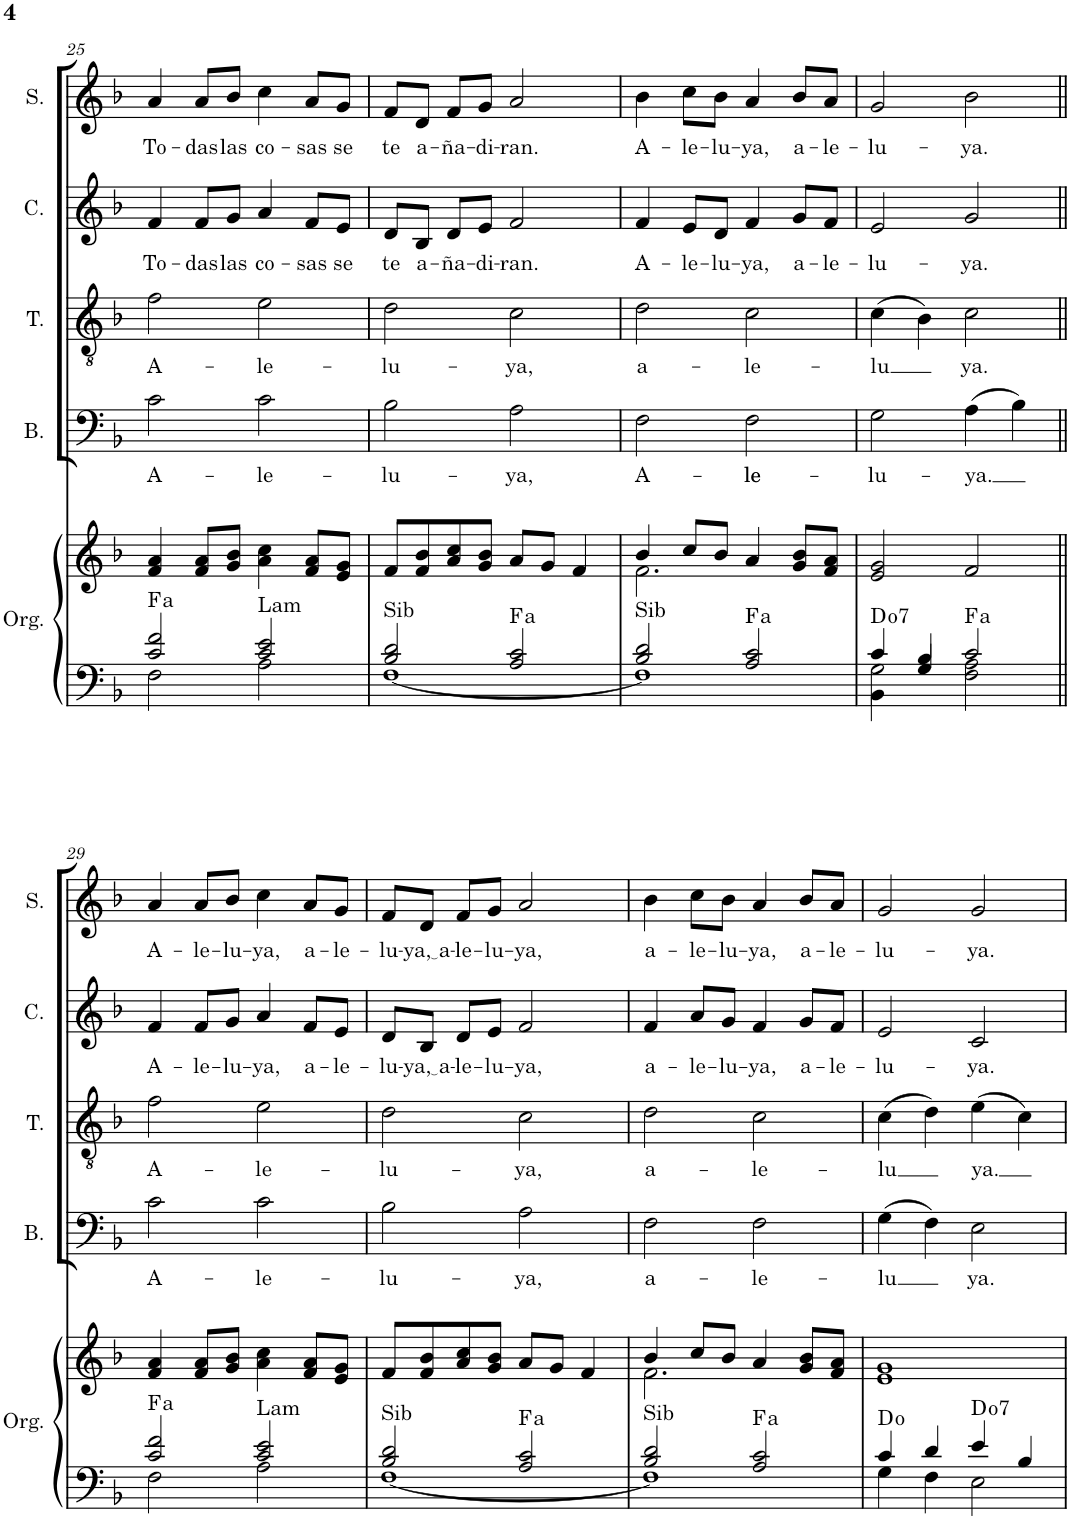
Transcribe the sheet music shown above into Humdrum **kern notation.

**kern	**kern	**harte	**kern	**text	**kern	**text	**kern	**text	**kern	**text
*part5	*part5	*part5	*part4	*part4	*part3	*part3	*part2	*part2	*part1	*part1
*staff6	*staff5	*	*staff4	*staff4	*staff3	*staff3	*staff2	*staff2	*staff1	*staff1
*I"Órgano	*	*	*I"Bajo	*	*I"Tenor	*	*I"Contralto	*	*I"Soprano	*
*	*	*	*I'B.	*	*I'T.	*	*I'C.	*	*I'S.	*
!!LO:PB:g=z
*clefF4	*clefG2	*	*clefF4	*	*clefGv2	*	*clefG2	*	*clefG2	*
*k[b-]	*k[b-]	*	*k[b-]	*	*k[b-]	*	*k[b-]	*	*k[b-]	*
*M4/4	*M4/4	*	*M4/4	*	*M4/4	*	*M4/4	*	*M4/4	*
*met(c)	*met(c)	*	*met(c)	*	*met(c)	*	*met(c)	*	*met(c)	*
=25	=25	=25	=25	=25	=25	=25	=25	=25	=25	=25
*^	*	*	*	*	*	*	*	*	*	*
!	!	!	!LO:H:kt=a	!	!LO:LY:b	!	!LO:LY:b	!	!LO:LY:b	!	!LO:LY:b
2c/ 2f/	2F\	4f/ 4a/	.	2c\	A-	2f\	A-	4f/	To-	4a/	To-
!	!	!	!	!	!	!	!	!	!LO:LY:b	!	!LO:LY:b
.	.	8f/ 8a/L	.	.	.	.	.	8f/L	-das	8a/L	-das
!	!	!	!	!	!	!	!	!	!LO:LY:b	!	!LO:LY:b
.	.	8g/ 8b-/J	.	.	.	.	.	8g/J	las	8b-/J	las
!	!	!	!LO:H:kt=Lam	!	!LO:LY:b	!	!LO:LY:b	!	!LO:LY:b	!	!LO:LY:b
2c/ 2e/	2A\	4a\ 4cc\	N	2c\	-le-	2e\	-le-	4a/	co-	4cc\	co-
!	!	!	!	!	!	!	!	!	!LO:LY:b	!	!LO:LY:b
.	.	8f/ 8a/L	.	.	.	.	.	8f/L	-sas	8a/L	-sas
!	!	!	!	!	!	!	!	!	!LO:LY:b	!	!LO:LY:b
.	.	8e/ 8g/J	.	.	.	.	.	8e/J	se	8g/J	se
=26	=26	=26	=26	=26	=26	=26	=26	=26	=26	=26	=26
!	!	!	!LO:H:kt=Sib	!	!LO:LY:b	!	!LO:LY:b	!	!LO:LY:b	!	!LO:LY:b
2B-/ 2d/	[1F	8f/L	N	2B-\	-lu-	2d\	-lu-	8d/L	te	8f/L	te
!	!	!	!	!	!	!	!	!	!LO:LY:b	!	!LO:LY:b
.	.	8f/ 8b-/	.	.	.	.	.	8B-/J	a-	8d/J	a-
!	!	!	!	!	!	!	!	!	!LO:LY:b	!	!LO:LY:b
.	.	8a/ 8cc/	.	.	.	.	.	8d/L	-ña-	8f/L	-ña-
!	!	!	!	!	!	!	!	!	!LO:LY:b	!	!LO:LY:b
.	.	8g/ 8b-/J	.	.	.	.	.	8e/J	-di-	8g/J	-di-
!	!	!	!LO:H:kt=a	!	!LO:LY:b	!	!LO:LY:b	!	!LO:LY:b	!	!LO:LY:b
2A/ 2c/	.	8a/L	.	2A\	-ya,	2c\	-ya,	2f/	-ran.	2a/	-ran.
.	.	8g/J	.	.	.	.	.	.	.	.	.
.	.	4f/	.	.	.	.	.	.	.	.	.
=27	=27	=27	=27	=27	=27	=27	=27	=27	=27	=27	=27
*	*	*^	*	*	*	*	*	*	*	*	*
!	!	!	!	!LO:H:kt=Sib	!	!LO:LY:b	!	!LO:LY:b	!	!LO:LY:b	!	!LO:LY:b
2B-/ 2d/	1F]	4b-/	2.f\	N	2F\	A-	2d\	a-	4f/	A-	4b-\	A-
!	!	!	!	!	!	!	!	!	!	!LO:LY:b	!	!LO:LY:b
.	.	8cc/L	.	.	.	.	.	.	8e/L	-le-	8cc\L	-le-
!	!	!	!	!	!	!	!	!	!	!LO:LY:b	!	!LO:LY:b
.	.	8b-/J	.	.	.	.	.	.	8d/J	-lu-	8b-\J	-lu-
!	!	!	!	!LO:H:kt=a	!	!LO:LY:b	!	!LO:LY:b	!	!LO:LY:b	!	!LO:LY:b
2A/ 2c/	.	4a/	.	.	2F\	-le-	2c\	-le-	4f/	-ya,	4a/	-ya,
!	!	!	!	!	!	!	!	!	!	!LO:LY:b	!	!LO:LY:b
.	.	8g/ 8b-/L	4ryy	.	.	.	.	.	8g/L	a-	8b-/L	a-
!	!	!	!	!	!	!	!	!	!	!LO:LY:b	!	!LO:LY:b
.	.	8f/ 8a/J	.	.	.	.	.	.	8f/J	-le-	8a/J	-le-
*	*	*v	*v	*	*	*	*	*	*	*	*	*
=28	=28	=28	=28	=28	=28	=28	=28	=28	=28	=28	=28
*	*^	*	*	*	*	*	*	*	*	*	*
!	!	!	!	!LO:H:kt=7	!	!LO:LY:b	!	!LO:LY:b	!	!LO:LY:b	!	!LO:LY:b
4c/	2G\	4BB-\	2e/ 2g/	D:dim7	2G\	-lu-	(4c\	-lu	2e/	-lu-	2g/	-lu-
4B-/	.	4G/	.	.	.	.	4B-\)	.	.	.	.	.
!	!	!	!	!LO:H:kt=a	!	!LO:LY:b	!	!LO:LY:b	!	!LO:LY:b	!	!LO:LY:b
2c/	2F\ 2A\	2ryy	2f/	.	(4A\	-ya.	2c\	ya.	2g/	-ya.	2b-\	-ya.
.	.	.	.	.	4B-\)	.	.	.	.	.	.	.
*	*v	*v	*	*	*	*	*	*	*	*	*	*
!!LO:LB:g=z
=29||	=29||	=29||	=29||	=29||	=29||	=29||	=29||	=29||	=29||	=29||	=29||
!	!	!	!LO:H:kt=a	!	!LO:LY:b	!	!LO:LY:b	!	!LO:LY:b	!	!LO:LY:b
2c/ 2f/	2F\	4f/ 4a/	.	2c\	A-	2f\	A-	4f/	A-	4a/	A-
!	!	!	!	!	!	!	!	!	!LO:LY:b	!	!LO:LY:b
.	.	8f/ 8a/L	.	.	.	.	.	8f/L	-le-	8a/L	-le-
!	!	!	!	!	!	!	!	!	!LO:LY:b	!	!LO:LY:b
.	.	8g/ 8b-/J	.	.	.	.	.	8g/J	-lu-	8b-/J	-lu-
!	!	!	!LO:H:kt=Lam	!	!LO:LY:b	!	!LO:LY:b	!	!LO:LY:b	!	!LO:LY:b
2c/ 2e/	2A\	4a\ 4cc\	N	2c\	-le-	2e\	-le-	4a/	-ya,	4cc\	-ya,
!	!	!	!	!	!	!	!	!	!LO:LY:b	!	!LO:LY:b
.	.	8f/ 8a/L	.	.	.	.	.	8f/L	a-	8a/L	a-
!	!	!	!	!	!	!	!	!	!LO:LY:b	!	!LO:LY:b
.	.	8e/ 8g/J	.	.	.	.	.	8e/J	-le-	8g/J	-le-
=30	=30	=30	=30	=30	=30	=30	=30	=30	=30	=30	=30
!	!	!	!LO:H:kt=Sib	!	!LO:LY:b	!	!LO:LY:b	!	!LO:LY:b	!	!LO:LY:b
2B-/ 2d/	[1F	8f/L	N	2B-\	-lu-	2d\	-lu-	8d/L	-lu-	8f/L	-lu-
!	!	!	!	!	!	!	!	!	!LO:LY:b	!	!LO:LY:b
.	.	8f/ 8b-/	.	.	.	.	.	8B-/J	ya, a	8d/J	ya, a
!	!	!	!	!	!	!	!	!	!LO:LY:b	!	!LO:LY:b
.	.	8a/ 8cc/	.	.	.	.	.	8d/L	-le-	8f/L	-le-
!	!	!	!	!	!	!	!	!	!LO:LY:b	!	!LO:LY:b
.	.	8g/ 8b-/J	.	.	.	.	.	8e/J	-lu-	8g/J	-lu-
!	!	!	!LO:H:kt=a	!	!LO:LY:b	!	!LO:LY:b	!	!LO:LY:b	!	!LO:LY:b
2A/ 2c/	.	8a/L	.	2A\	-ya,	2c\	-ya,	2f/	-ya,	2a/	-ya,
.	.	8g/J	.	.	.	.	.	.	.	.	.
.	.	4f/	.	.	.	.	.	.	.	.	.
=31	=31	=31	=31	=31	=31	=31	=31	=31	=31	=31	=31
*	*	*^	*	*	*	*	*	*	*	*	*
!	!	!	!	!LO:H:kt=Sib	!	!LO:LY:b	!	!LO:LY:b	!	!LO:LY:b	!	!LO:LY:b
2B-/ 2d/	1F]	4b-/	2.f\	N	2F\	a-	2d\	a-	4f/	a-	4b-\	a-
!	!	!	!	!	!	!	!	!	!	!LO:LY:b	!	!LO:LY:b
.	.	8cc/L	.	.	.	.	.	.	8a/L	-le-	8cc\L	-le-
!	!	!	!	!	!	!	!	!	!	!LO:LY:b	!	!LO:LY:b
.	.	8b-/J	.	.	.	.	.	.	8g/J	-lu-	8b-\J	-lu-
!	!	!	!	!LO:H:kt=a	!	!LO:LY:b	!	!LO:LY:b	!	!LO:LY:b	!	!LO:LY:b
2A/ 2c/	.	4a/	.	.	2F\	-le-	2c\	-le-	4f/	-ya,	4a/	-ya,
!	!	!	!	!	!	!	!	!	!	!LO:LY:b	!	!LO:LY:b
.	.	8g/ 8b-/L	4ryy	.	.	.	.	.	8g/L	a-	8b-/L	a-
!	!	!	!	!	!	!	!	!	!	!LO:LY:b	!	!LO:LY:b
.	.	8f/ 8a/J	.	.	.	.	.	.	8f/J	-le-	8a/J	-le-
=32	=32	=32	=32	=32	=32	=32	=32	=32	=32	=32	=32	=32
!	!	!	!	!	!	!LO:LY:b	!	!LO:LY:b	!	!LO:LY:b	!	!LO:LY:b
4c/	4G\	1e 1g	2ryy	D:dim	(4G\	-lu	(4c\	-lu	2e/	-lu-	2g/	-lu-
4d/	4F\	.	.	.	4F\)	.	4d\)	.	.	.	.	.
!	!	!	!	!LO:H:kt=7	!	!LO:LY:b	!	!LO:LY:b	!	!LO:LY:b	!	!LO:LY:b
4e/	2E\	.	2ryy	D:dim7	2E\	ya.	(4e\	ya.	2c/	-ya.	2g/	-ya.
4B-/	.	.	.	.	.	.	4c\)	.	.	.	.	.
*v	*v	*	*	*	*	*	*	*	*	*	*	*
*	*v	*v	*	*	*	*	*	*	*	*	*
=	=	=	=	=	=	=	=	=	=	=
*-	*-	*-	*-	*-	*-	*-	*-	*-	*-	*-
